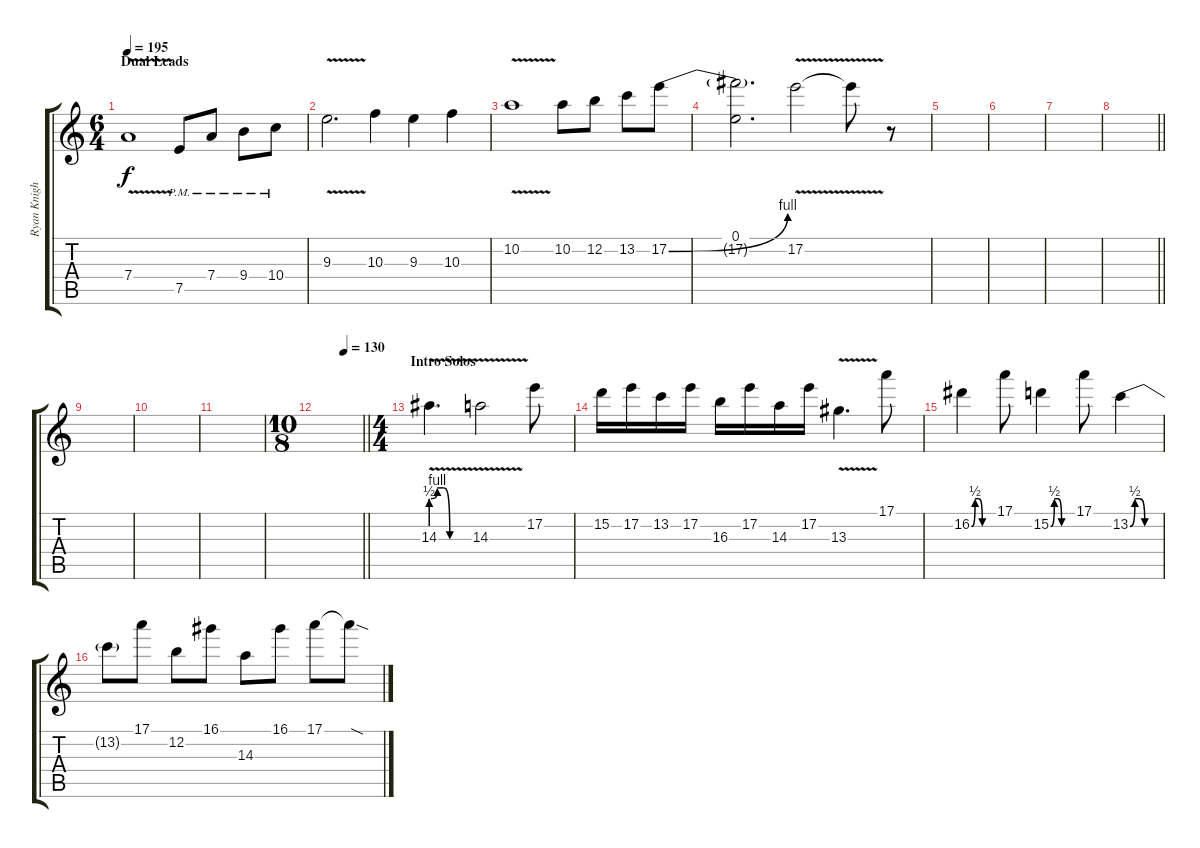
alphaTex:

\track ("Ryan Knight Lead" "Ryan Knigh") {instrument distortionguitar}
\staff {score tabs}
\tuning (E4 B3 G3 D3 A2 E2) {hide}
\ts (6 4)
\section ("" "Dual Leads")
\tempo 195
\clef g2
\ks c
7.4{v}.1{dy f} 7.5{pm}.8 7.4{pm}.8 9.4{pm}.8 10.4{pm}.8 |
9.3{v}.2{d} 10.3.4 9.3.4 10.3.4 |
10.2{v}.1 10.2.8 12.2.8 13.2.8 17.2{be (bend 0 0 60 4)}.8 |
(0.1 17.2{t}).2{d} 17.2{v}.2 17.2{t}.8 r.8 |
|
|
|
\barLineRight lightlight
|
|
|
|
\ts (10 8)
\tempo (130 0.6)
\barLineRight lightlight
|
\ts (4 4)
\section ("" "Intro Solos")
14.3{be (custom 0 2 10 4 20 4 30 0 60 0) v}.4{d balance 9} 14.3{v}.2 17.2.8 |
15.2.16 17.2.16 13.2.16 17.2.16 16.3.16 17.2.16 14.3.16 17.2.16 13.3{v}.4{d} 17.1.8 |
16.2{be (custom 0 0 10 2 20 2 30 0 60 0)}.4 17.1.8 15.2{be (custom 0 0 10 2 20 2 30 0 60 0)}.4 17.1.8 13.2{be (custom 0 0 10 2 20 2 30 0 60 0)}.4 |
13.2{t}.8 17.1.8 12.2.8 16.1.8 14.3.8 16.1.8 17.1.8 17.1{sod t}.8
